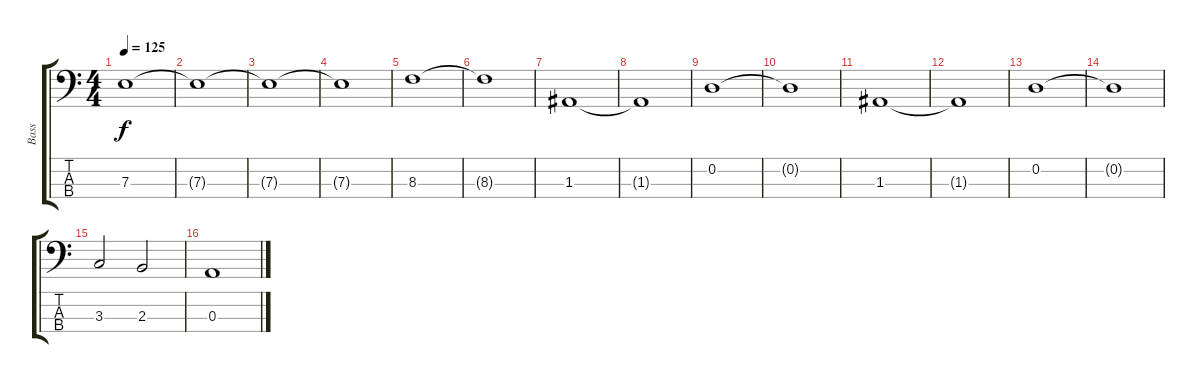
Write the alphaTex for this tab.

\track ("Bass" "Bass") {instrument electricbassfinger}
\staff {score tabs}
\tuning (G2 D2 A1 E1) {hide}
\ts (4 4)
\tempo 125
\clef f4
\ks c
7.3{t}.1{dy f} |
7.3{t}.1 |
7.3{t}.1 |
7.3{t}.1 |
8.3.1 |
8.3{t}.1 |
1.3.1 |
1.3{t}.1 |
0.2.1 |
0.2{t}.1 |
1.3.1 |
1.3{t}.1 |
0.2.1 |
0.2{t}.1 |
3.3.2 2.3.2 |
0.3.1
